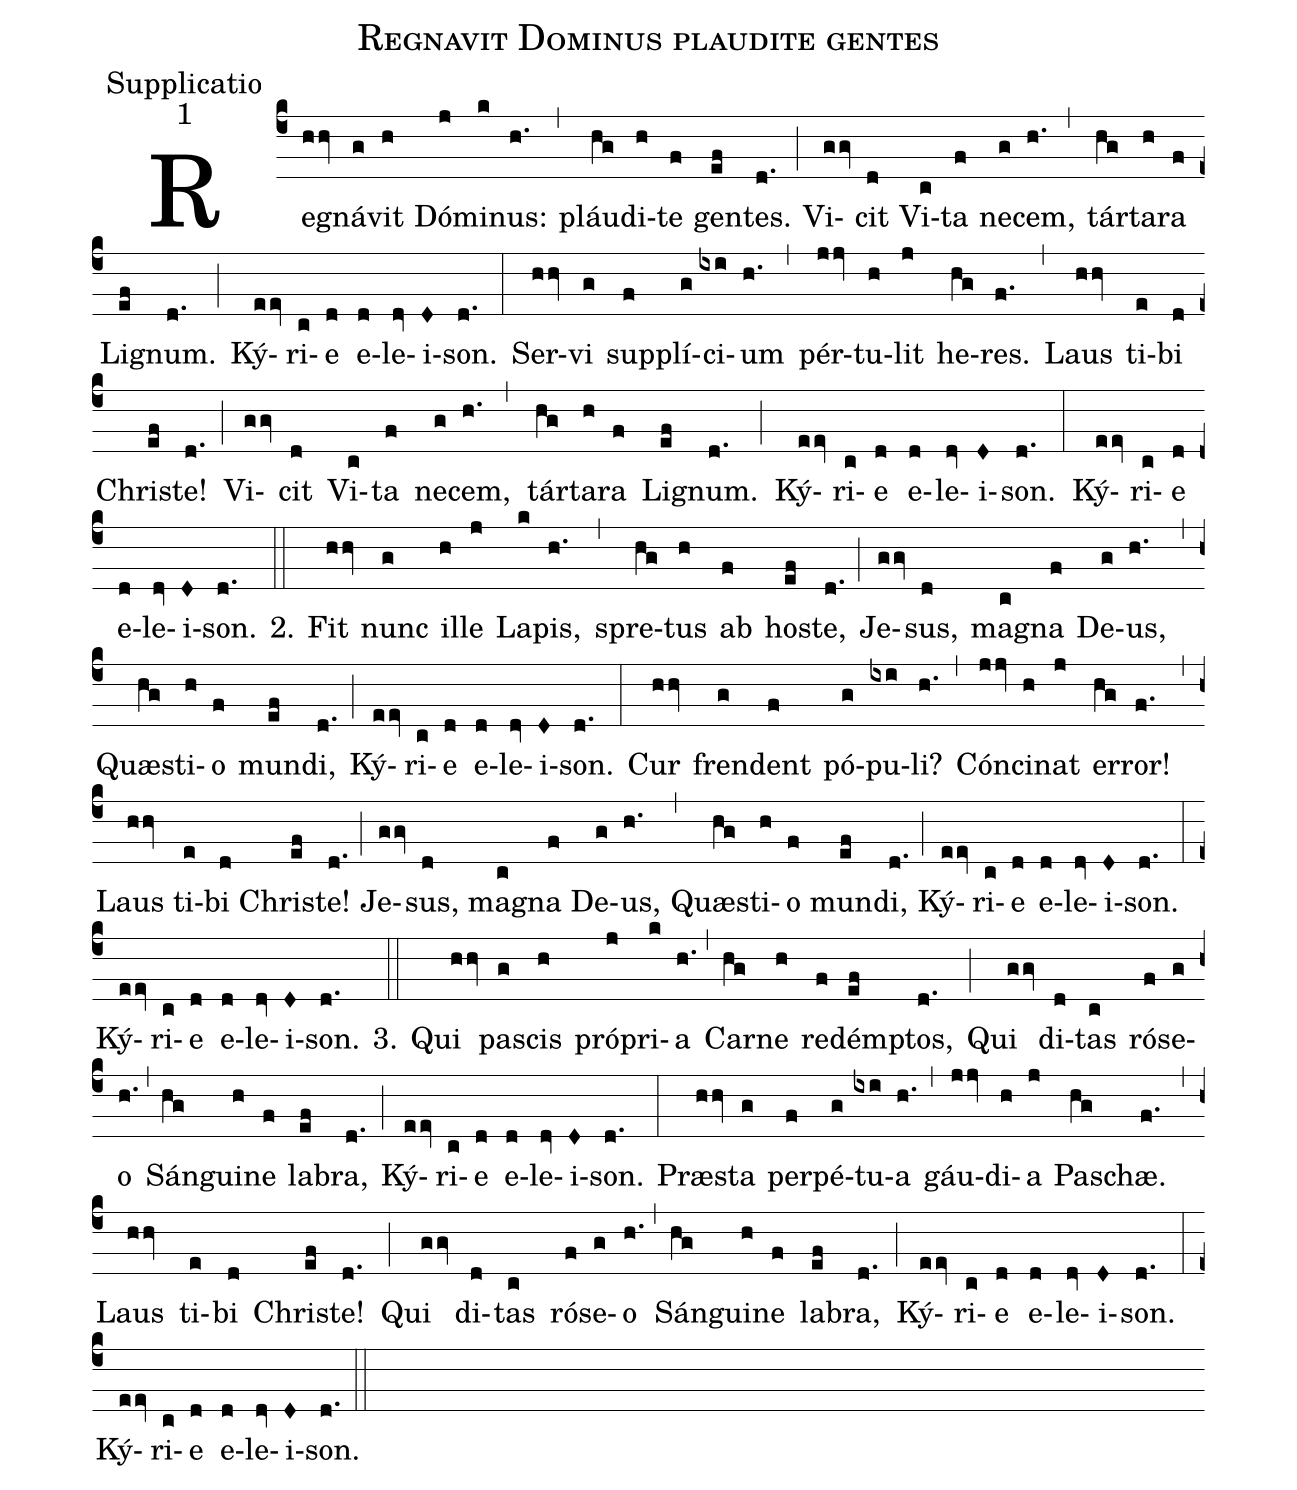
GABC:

name:Regnavit Dominus plaudite gentes;
office-part:Supplicatio;
mode:1;
%%
(c4)Re(hhv)gná(g)vit(h) Dó(j)mi(k)nus:(h.) (,) pláu(hg)di(h)te(f) gen(ef)tes.(d.) (;)
Vi(ggv)cit(d) Vi(c)ta(f) ne(g)cem,(h.) (,) tár(hg)ta(h)ra(f) Li(ef)gnum.(d.) (;)
Ký(eev)ri(c)e(d) e(d)le(dv)i(D)son.(d.) (:)
Ser(hhv)vi(g) sup(f)plí(g)ci(ixi)um(h.) (,) pér(jjv)tu(h)lit(j) he(hg)res.(f.) (,)
Laus(hhv) ti(e)bi(d) Chri(ef)ste!(d.) (;)
Vi(ggv)cit(d) Vi(c)ta(f) ne(g)cem,(h.) (,) tár(hg)ta(h)ra(f) Li(ef)gnum.(d.) (;)
Ký(eev)ri(c)e(d) e(d)le(dv)i(D)son.(d.) (:)
Ký(eev)ri(c)e(d) e(d)le(dv)i(D)son.(d.)
2.(::)

Fit(hhv) nunc(g) il(h)le(j) La(k)pis,(h.) (,) spre(hg)tus(h) ab(f) ho(ef)ste,(d.) (;)
Je(ggv)sus,(d) ma(c)gna(f) De(g)us,(h.) (,) Quæ(hg)sti(h)o(f) mun(ef)di,(d.) (;)
Ký(eev)ri(c)e(d) e(d)le(dv)i(D)son.(d.) (:)
Cur(hhv) fren(g)dent(f) pó(g)pu(ixi)li?(h.) (,) Cón(jjv)ci(h)nat(j) er(hg)ror!(f.) (,)
Laus(hhv) ti(e)bi(d) Chri(ef)ste!(d.) (;)
Je(ggv)sus,(d) ma(c)gna(f) De(g)us,(h.) (,) Quæ(hg)sti(h)o(f) mun(ef)di,(d.) (;)
Ký(eev)ri(c)e(d) e(d)le(dv)i(D)son.(d.) (:)  Ký(eev)ri(c)e(d) e(d)le(dv)i(D)son.(d.)
3.(::)
Qui(hhv) pa(g)scis(h) pró(j)pri(k)a(h.) (,) Car(hg)ne(h) re(f)dém(ef)ptos,(d.) (;)
Qui(ggv) di(d)tas(c) ró(f)se(g)o(h.) (,) Sán(hg)gui(h)ne(f) la(ef)bra,(d.) (;)
Ký(eev)ri(c)e(d) e(d)le(dv)i(D)son.(d.) (:)
Præ(hhv)sta(g) per(f)pé(g)tu(ixi)a(h.) (,) gáu(jjv)di(h)a(j) Pas(hg)chæ.(f.) (,)
Laus(hhv) ti(e)bi(d) Chri(ef)ste!(d.) (;)
Qui(ggv) di(d)tas(c) ró(f)se(g)o(h.) (,) Sán(hg)gui(h)ne(f) la(ef)bra,(d.) (;)
Ký(eev)ri(c)e(d) e(d)le(dv)i(D)son.(d.) (:) Ký(eev)ri(c)e(d) e(d)le(dv)i(D)son.(d.) (::)
